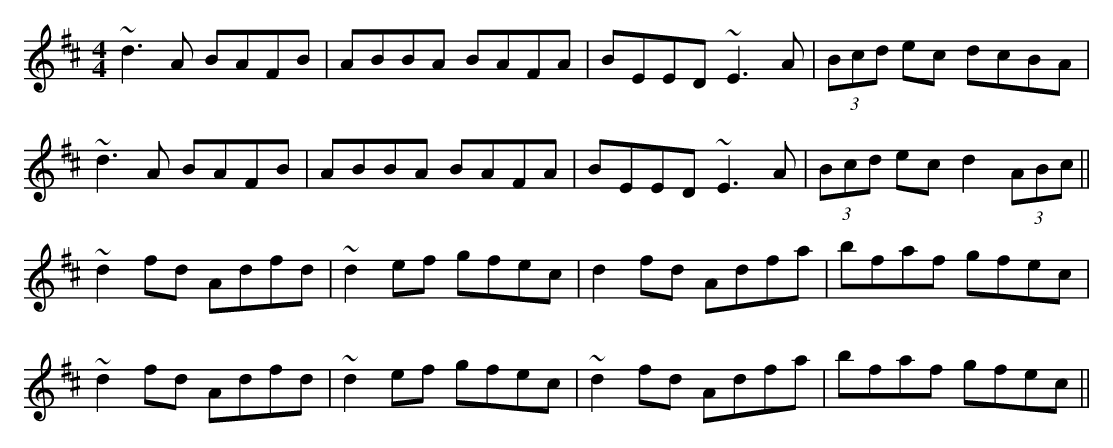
X:1
M:4/4
K:D
~d3A BAFB|ABBA BAFA|BEED ~E3A|(3Bcd ec dcBA|
~d3A BAFB|ABBA BAFA|BEED ~E3A|(3Bcd ec d2 (3ABc||
~d2 fd Adfd|~d2 ef gfec|d2 fd Adfa|bfaf gfec|
~d2 fd Adfd|~d2 ef gfec|~d2 fd Adfa|bfaf gfec||
